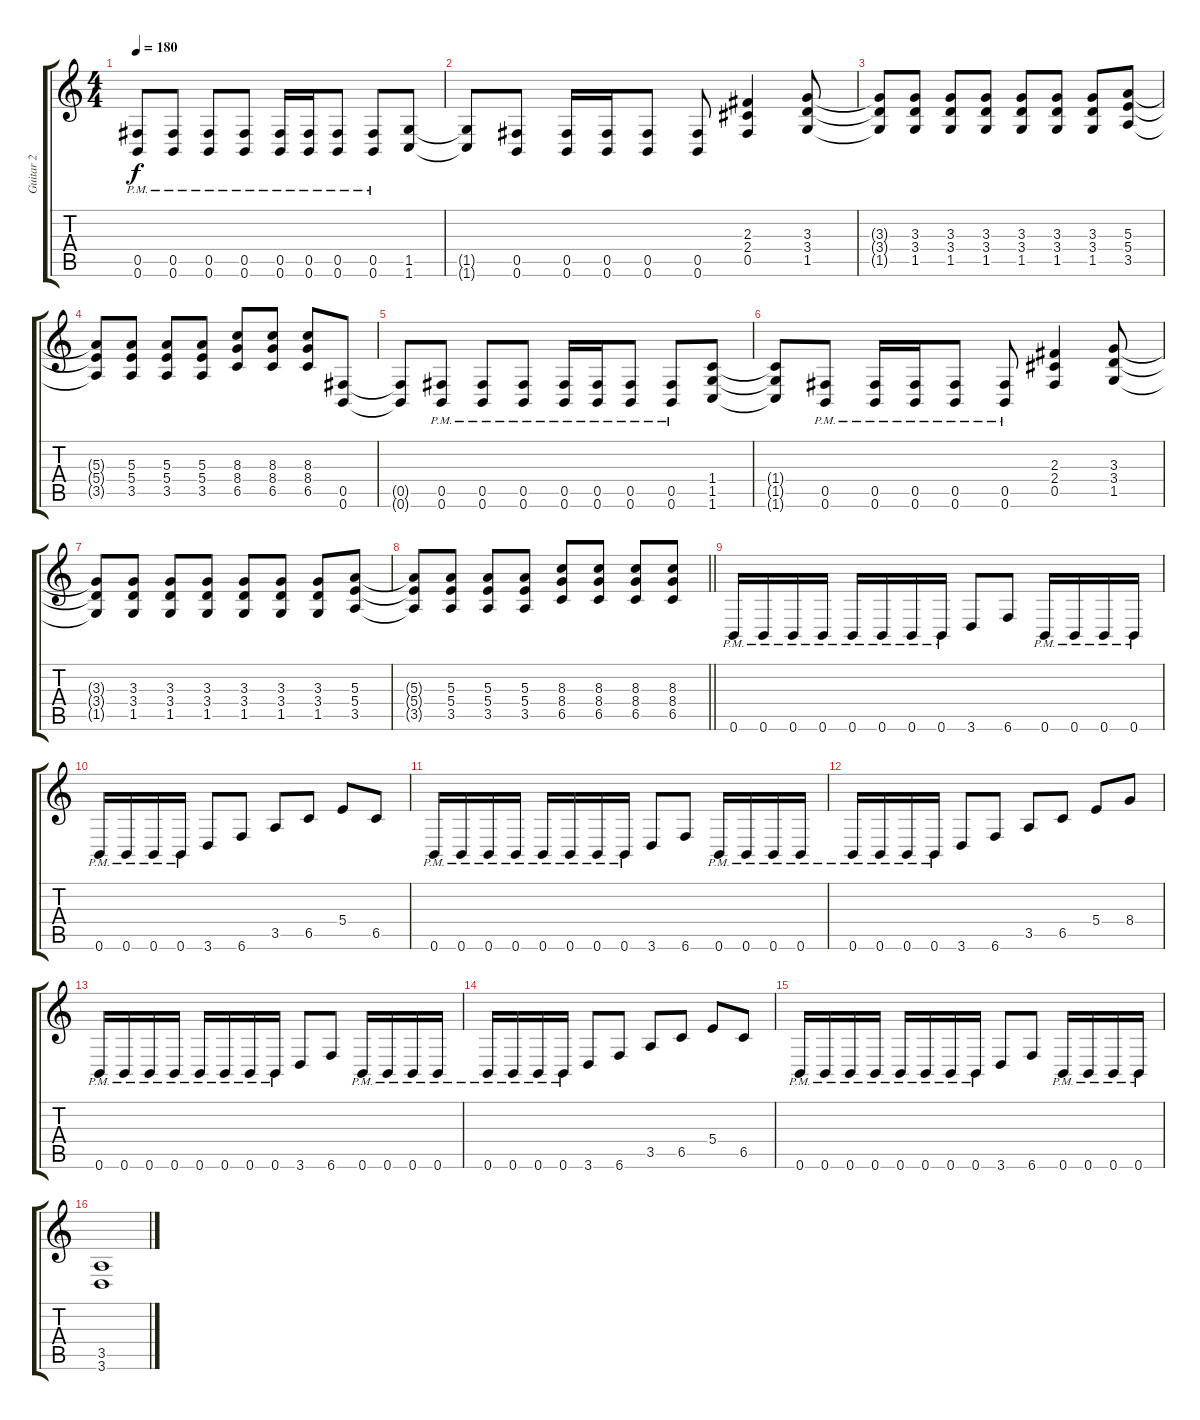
\track ("Guitar 2" "Guitar 2") {instrument overdrivenguitar}
\staff {score tabs}
\tuning (Db4 Ab3 E3 B2 Gb2 B1) {hide}
\ts (4 4)
\tempo 180
\clef g2
\ks c
(0.5{pm} 0.6{pm}).8{dy f} (0.5{pm} 0.6{pm}).8 (0.5{pm} 0.6{pm}).8 (0.5{pm} 0.6{pm}).8 (0.5{pm} 0.6{pm}).16 (0.5{pm} 0.6{pm}).16 (0.5{pm} 0.6{pm}).8 (0.5{pm} 0.6{pm}).8 (1.5 1.6).8 |
(1.5{t} 1.6{t}).8 (0.5 0.6).8 (0.5 0.6).16 (0.5 0.6).16 (0.5 0.6).8 (0.5 0.6).8 (2.3 2.4 0.5).4 (3.3 3.4 1.5).8 |
(3.3{t} 3.4{t} 1.5{t}).8 (3.3 3.4 1.5).8 (3.3 3.4 1.5).8 (3.3 3.4 1.5).8 (3.3 3.4 1.5).8 (3.3 3.4 1.5).8 (3.3 3.4 1.5).8 (5.3 5.4 3.5).8 |
(5.3{t} 5.4{t} 3.5{t}).8 (5.3 5.4 3.5).8 (5.3 5.4 3.5).8 (5.3 5.4 3.5).8 (8.3 8.4 6.5).8 (8.3 8.4 6.5).8 (8.3 8.4 6.5).8 (0.5 0.6).8 |
(0.5{t} 0.6{t}).8 (0.5{pm} 0.6{pm}).8 (0.5{pm} 0.6{pm}).8 (0.5{pm} 0.6{pm}).8 (0.5{pm} 0.6{pm}).16 (0.5{pm} 0.6{pm}).16 (0.5{pm} 0.6{pm}).8 (0.5{pm} 0.6{pm}).8 (1.4 1.5 1.6).8 |
(1.4{t} 1.5{t} 1.6{t}).8 (0.5{pm} 0.6{pm}).8 (0.5{pm} 0.6{pm}).16 (0.5{pm} 0.6{pm}).16 (0.5{pm} 0.6{pm}).8 (0.5{pm} 0.6{pm}).8 (2.3 2.4 0.5).4 (3.3 3.4 1.5).8 |
(3.3{t} 3.4{t} 1.5{t}).8 (3.3 3.4 1.5).8 (3.3 3.4 1.5).8 (3.3 3.4 1.5).8 (3.3 3.4 1.5).8 (3.3 3.4 1.5).8 (3.3 3.4 1.5).8 (5.3 5.4 3.5).8 |
\barLineRight lightlight
(5.3{t} 5.4{t} 3.5{t}).8 (5.3 5.4 3.5).8 (5.3 5.4 3.5).8 (5.3 5.4 3.5).8 (8.3 8.4 6.5).8 (8.3 8.4 6.5).8 (8.3 8.4 6.5).8 (8.3 8.4 6.5).8 |
\section ("" "")
0.6{pm}.16 0.6{pm}.16 0.6{pm}.16 0.6{pm}.16 0.6{pm}.16 0.6{pm}.16 0.6{pm}.16 0.6{pm}.16 3.6.8 6.6.8 0.6{pm}.16 0.6{pm}.16 0.6{pm}.16 0.6{pm}.16 |
0.6{pm}.16 0.6{pm}.16 0.6{pm}.16 0.6{pm}.16 3.6.8 6.6.8 3.5.8 6.5.8 5.4.8 6.5.8 |
0.6{pm}.16 0.6{pm}.16 0.6{pm}.16 0.6{pm}.16 0.6{pm}.16 0.6{pm}.16 0.6{pm}.16 0.6{pm}.16 3.6.8 6.6.8 0.6{pm}.16 0.6{pm}.16 0.6{pm}.16 0.6{pm}.16 |
0.6{pm}.16 0.6{pm}.16 0.6{pm}.16 0.6{pm}.16 3.6.8 6.6.8 3.5.8 6.5.8 5.4.8 8.4.8 |
0.6{pm}.16 0.6{pm}.16 0.6{pm}.16 0.6{pm}.16 0.6{pm}.16 0.6{pm}.16 0.6{pm}.16 0.6{pm}.16 3.6.8 6.6.8 0.6{pm}.16 0.6{pm}.16 0.6{pm}.16 0.6{pm}.16 |
0.6{pm}.16 0.6{pm}.16 0.6{pm}.16 0.6{pm}.16 3.6.8 6.6.8 3.5.8 6.5.8 5.4.8 6.5.8 |
0.6{pm}.16 0.6{pm}.16 0.6{pm}.16 0.6{pm}.16 0.6{pm}.16 0.6{pm}.16 0.6{pm}.16 0.6{pm}.16 3.6.8 6.6.8 0.6{pm}.16 0.6{pm}.16 0.6{pm}.16 0.6{pm}.16 |
(3.5 3.6).1
